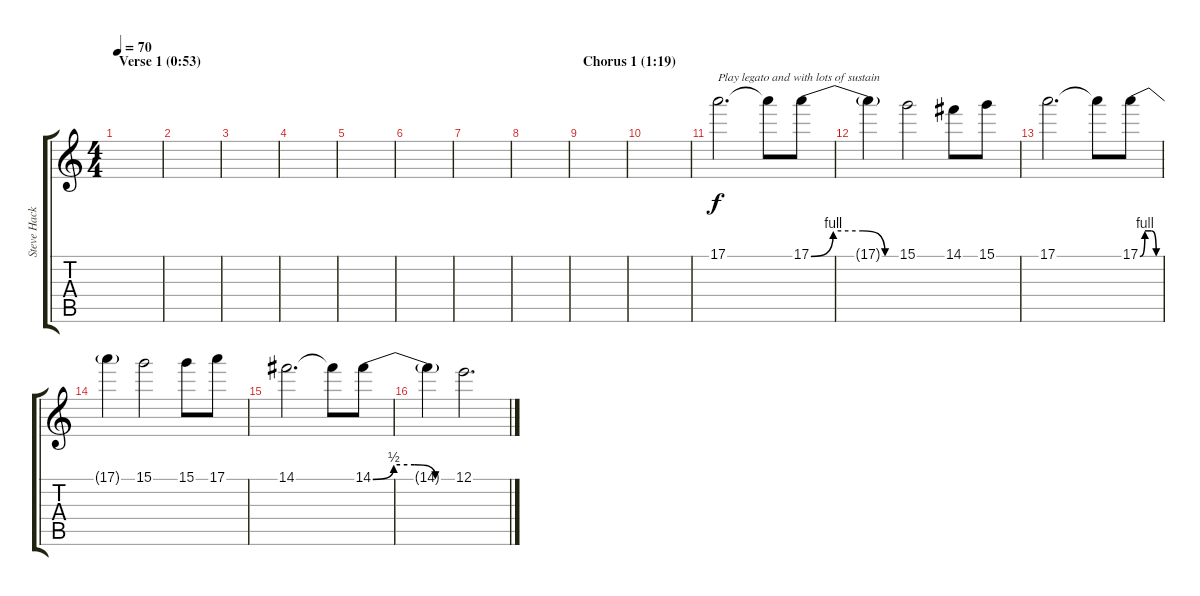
\track ("Steve Hackett (lead guitar)" "Steve Hack") {instrument overdrivenguitar}
\staff {score tabs}
\tuning (E4 B3 G3 D3 A2 E2) {hide}
\ts (4 4)
\section ("" "Verse 1 (0:53)")
\tempo 70
\clef g2
\ks c
|
|
|
|
|
|
|
|
\section ("" "Chorus 1 (1:19)")
|
|
17.1.2{d txt "Play legato and with lots of sustain"} 17.1{t}.8 17.1{be (custom 0 0 15 4 35 4 50 0 60 0)}.8 |
17.1{t}.4 15.1.2 14.1.8 15.1.8 |
17.1.2{d} 17.1{t}.8 17.1{be (custom 0 0 15 4 35 4 50 0 60 0)}.8 |
17.1{t}.4 15.1.2 15.1.8 17.1.8 |
14.1.2{d} 14.1{t}.8 14.1{be (custom 0 0 15 2 30 2 45 0 60 0)}.8 |
14.1{t}.4 12.1.2{d}
